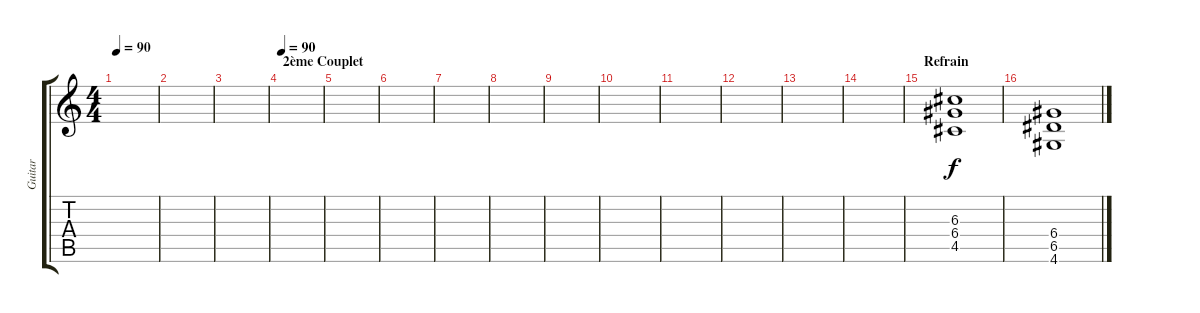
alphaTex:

\track ("Guitar" "Guitar") {instrument distortionguitar}
\staff {score tabs}
\tuning (E4 B3 G3 D3 A2 E2) {hide}
\ts (4 4)
\tempo 90
\clef g2
\ks c
|
|
|
\section ("" "2ème Couplet")
\tempo 90
|
|
|
|
|
|
|
|
|
|
|
\section ("" "Refrain")
(6.3 6.4 4.5).1 |
(6.4 6.5 4.6).1
